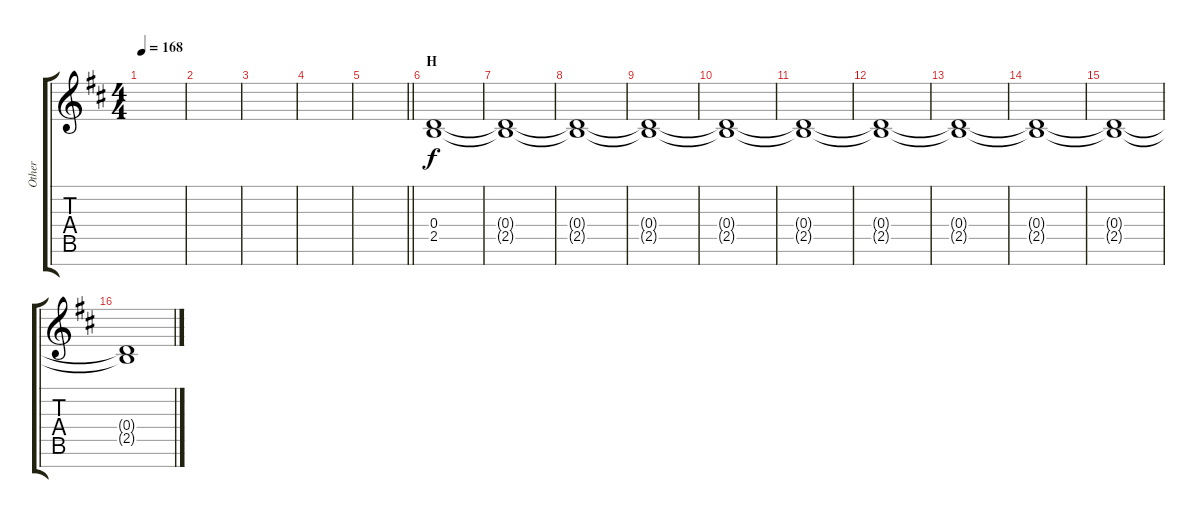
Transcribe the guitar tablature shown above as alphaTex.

\track ("Other" "Other") {instrument lead2sawtooth}
\staff {score tabs}
\tuning (E5 B4 G4 D4 A3 E3 B2) {hide}
\ts (4 4)
\tempo 168
\clef g2
\ks d
|
|
|
|
\barLineRight lightlight
|
\section ("" "H")
(0.4 2.5).1 |
(0.4{t} 2.5{t}).1 |
(0.4{t} 2.5{t}).1 |
(0.4{t} 2.5{t}).1 |
(0.4{t} 2.5{t}).1 |
(0.4{t} 2.5{t}).1 |
(0.4{t} 2.5{t}).1 |
(0.4{t} 2.5{t}).1 |
(0.4{t} 2.5{t}).1 |
(0.4{t} 2.5{t}).1 |
(0.4{t} 2.5{t}).1
